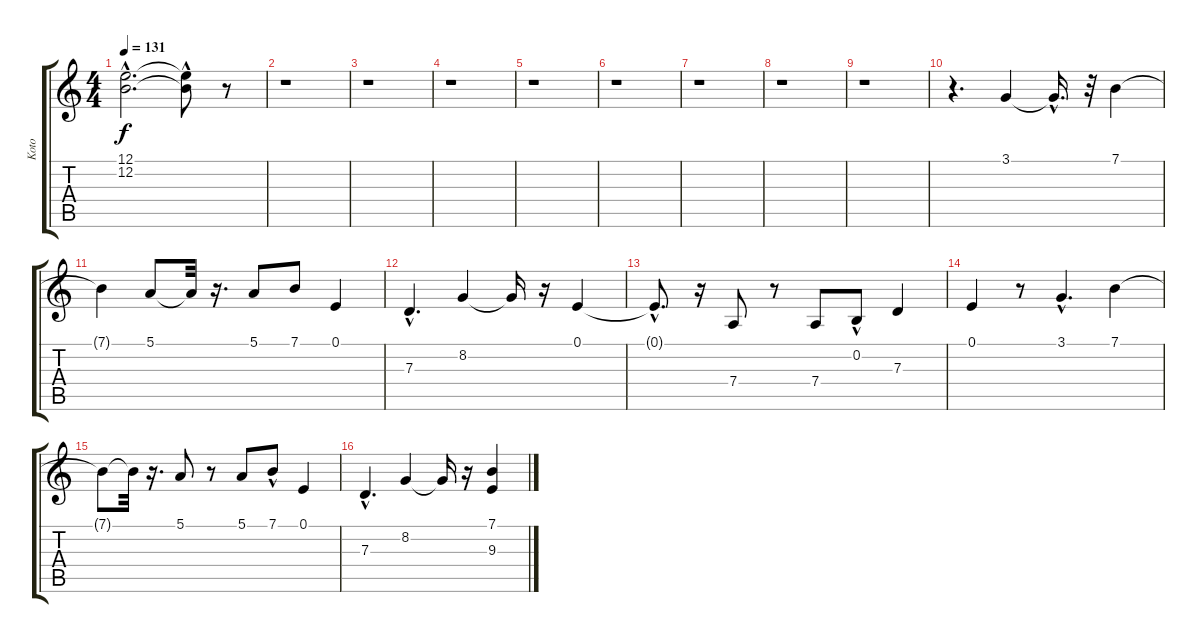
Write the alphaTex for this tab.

\track ("Koto" "Koto") {instrument marimba}
\staff {score tabs}
\tuning (E4 B3 G3 D3 A2 E2) {hide}
\ts (4 4)
\tempo 131
\clef g2
\ks c
(12.1{hac t} 12.2{hac t}).2{d dy f} (12.1{hac t} 12.2{t}).8 r.8 |
r.1 |
r.1 |
r.1 |
r.1 |
r.1 |
r.1 |
r.1 |
r.1 |
r.4{d} 3.1.4 3.1{hac t}.16{d} r.32 7.1.4 |
7.1{t}.4 5.1.8 5.1{t}.32 r.16{d} 5.1.8 7.1.8 0.1.4 |
7.3{hac}.4{d} 8.2.4 8.2{t}.16 r.16 0.1.4 |
0.1{hac t}.8{d} r.16 7.4.8 r.8 7.4.8 0.2{hac}.8 7.3.4 |
0.1.4 r.8 3.1{hac}.4{d} 7.1.4 |
7.1{t}.8 7.1{t}.32 r.16{d} 5.1.8 r.8 5.1.8 7.1{hac}.8 0.1.4 |
7.3{hac}.4{d} 8.2.4 8.2{t}.16 r.16 (7.1 9.3).4
